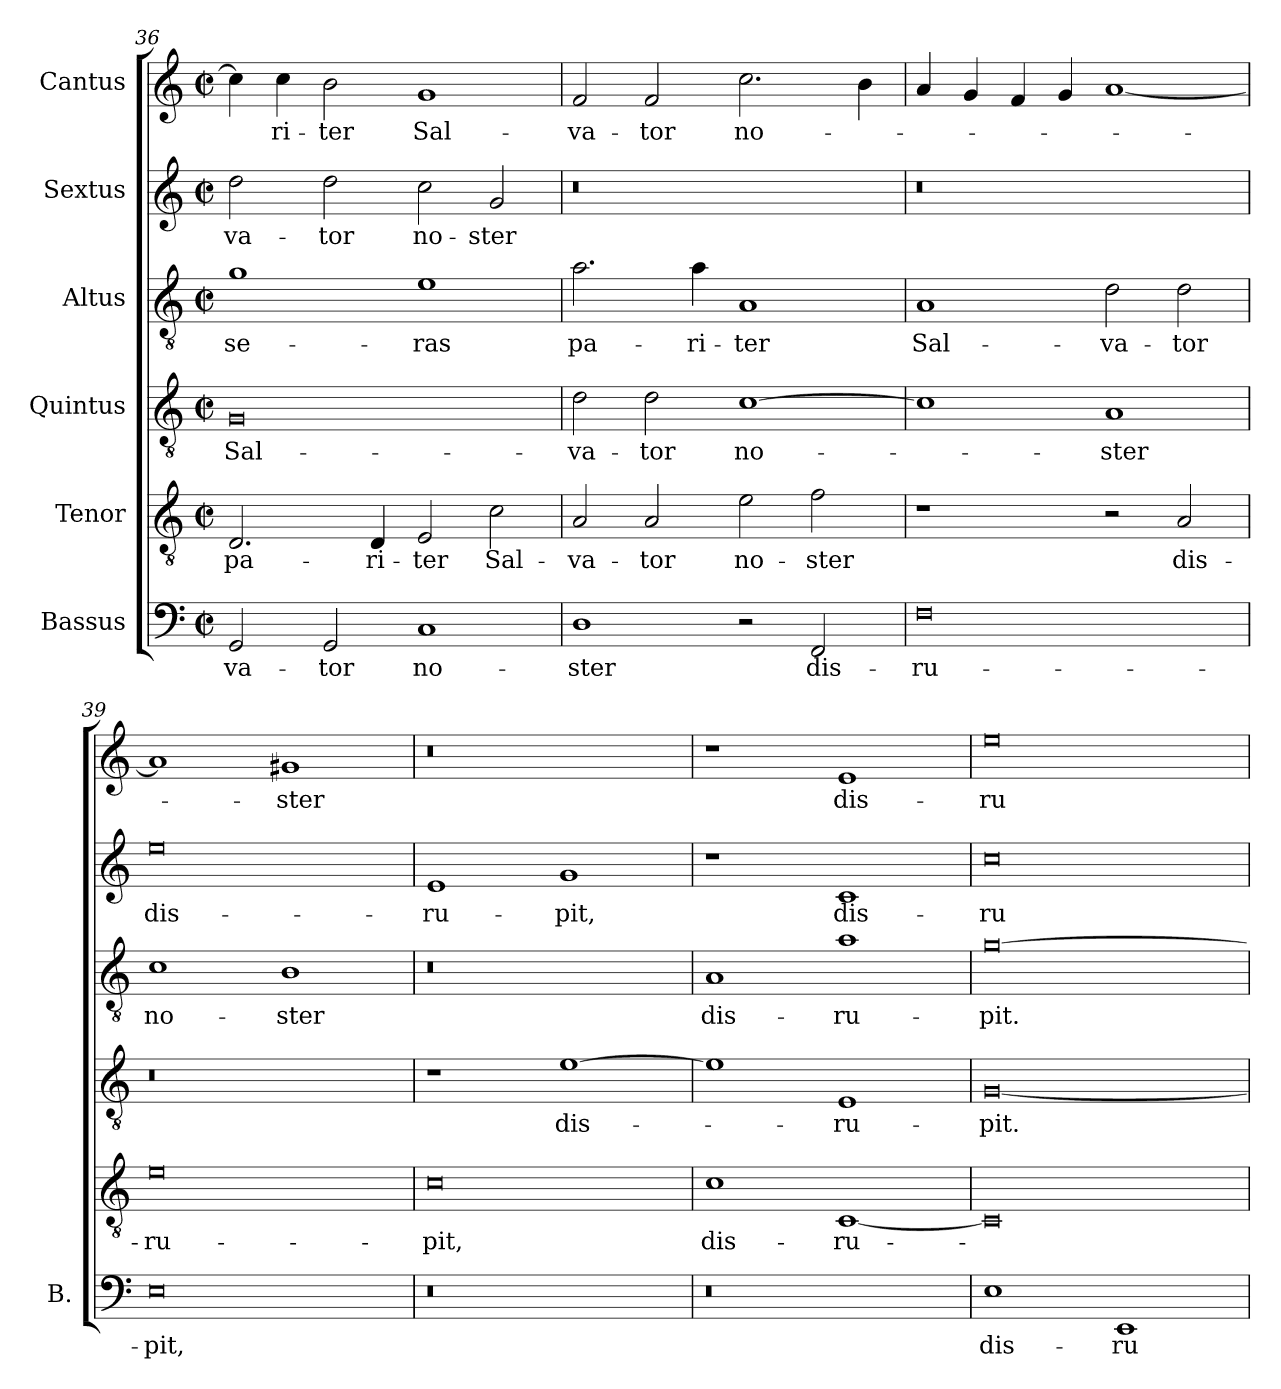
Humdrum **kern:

**kern	**text	**kern	**text	**kern	**text	**kern	**text	**kern	**text	**kern	**text
*part6	*part6	*part5	*part5	*part4	*part4	*part3	*part3	*part2	*part2	*part1	*part1
*staff6	*staff6	*staff5	*staff5	*staff4	*staff4	*staff3	*staff3	*staff2	*staff2	*staff1	*staff1
*I"Bassus	*	*I"Tenor	*	*I"Quintus	*	*I"Altus	*	*I"Sextus	*	*I"Cantus	*
*I'B.	*	*	*	*	*	*	*	*	*	*	*
*clefF4	*	*clefGv2	*	*clefGv2	*	*clefGv2	*	*clefG2	*	*clefG2	*
*k[]	*	*k[]	*	*k[]	*	*k[]	*	*k[]	*	*k[]	*
*C:	*	*C:	*	*C:	*	*C:	*	*C:	*	*C:	*
*M2/2	*	*M2/2	*	*M2/2	*	*M2/2	*	*M2/2	*	*M2/2	*
*met(c|)	*	*met(c|)	*	*met(c|)	*	*met(c|)	*	*met(c|)	*	*met(c|)	*
=36	=36	=36	=36	=36	=36	=36	=36	=36	=36	=36	=36
2GG/	-va-	2.D/	pa-	0G/	Sal-	1g\	se-	2dd\	-va-	4cc\]	.
.	.	.	.	.	.	.	.	.	.	4cc\	-ri-
2GG/	-tor	.	.	.	.	.	.	2dd\	-tor	2b\	-ter
.	.	4D/	-ri-	.	.	.	.	.	.	.	.
1C/	no-	2E/	-ter	.	.	1e\	-ras	2cc\	no-	1g/	Sal-
.	.	2c\	Sal-	.	.	.	.	2g/	-ster	.	.
=37	=37	=37	=37	=37	=37	=37	=37	=37	=37	=37	=37
!	!	!	!	!	!	!	!	!LO:N:vis=0	!	!	!
1D\	-ster	2A/	-va-	2d\	-va-	2.a\	pa-	1r	.	2f/	-va-
.	.	2A/	-tor	2d\	-tor	.	.	.	.	2f/	-tor
.	.	.	.	.	.	4a\	-ri-	.	.	.	.
2r	.	2e\	no-	[1c\	no-	1A/	-ter	1ryy	.	2.cc\	no-
2FF/	dis-	2f\	-ster	.	.	.	.	.	.	.	.
.	.	.	.	.	.	.	.	.	.	4b\	.
=38	=38	=38	=38	=38	=38	=38	=38	=38	=38	=38	=38
!	!	!	!	!	!	!	!	!LO:N:vis=0	!	!	!
0F\	-ru-	1r	.	1c\]	.	1A/	Sal-	1r	.	4a/	.
.	.	.	.	.	.	.	.	.	.	4g/	.
.	.	.	.	.	.	.	.	.	.	4f/	.
.	.	.	.	.	.	.	.	.	.	4g/	.
.	.	2r	.	1A/	-ster	2d\	-va-	1ryy	.	[1a/	.
.	.	2A/	dis-	.	.	2d\	-tor	.	.	.	.
=39	=39	=39	=39	=39	=39	=39	=39	=39	=39	=39	=39
!	!	!	!	!LO:N:vis=0	!	!	!	!	!	!	!
0E\	-pit,	0e\	-ru-	1r	.	1c\	no-	0ee\	dis-	1a/]	.
.	.	.	.	1ryy	.	1B\	-ster	.	.	1g#X/	-ster
=40	=40	=40	=40	=40	=40	=40	=40	=40	=40	=40	=40
!LO:N:vis=0	!	!	!	!	!	!LO:N:vis=0	!	!	!	!LO:N:vis=0	!
1r	.	0c\	-pit,	1r	.	1r	.	1e/	-ru-	1r	.
1ryy	.	.	.	[1e\	dis-	1ryy	.	1g/	-pit,	1ryy	.
=41	=41	=41	=41	=41	=41	=41	=41	=41	=41	=41	=41
!LO:N:vis=0	!	!	!	!	!	!	!	!	!	!	!
1r	.	1c\	dis-	1e\]	.	1A/	dis-	1r	.	1r	.
1ryy	.	[1C/	-ru-	1E/	-ru-	1a\	-ru-	1c/	dis-	1e/	dis-
=42	=42	=42	=42	=42	=42	=42	=42	=42	=42	=42	=42
1E\	dis-	0C/]	.	[0G/	-pit.	[0g\	-pit.	0cc\	-ru-	0ee\	-ru-
1EE/	-ru-	.	.	.	.	.	.	.	.	.	.
=	=	=	=	=	=	=	=	=	=	=	=
*-	*-	*-	*-	*-	*-	*-	*-	*-	*-	*-	*-
